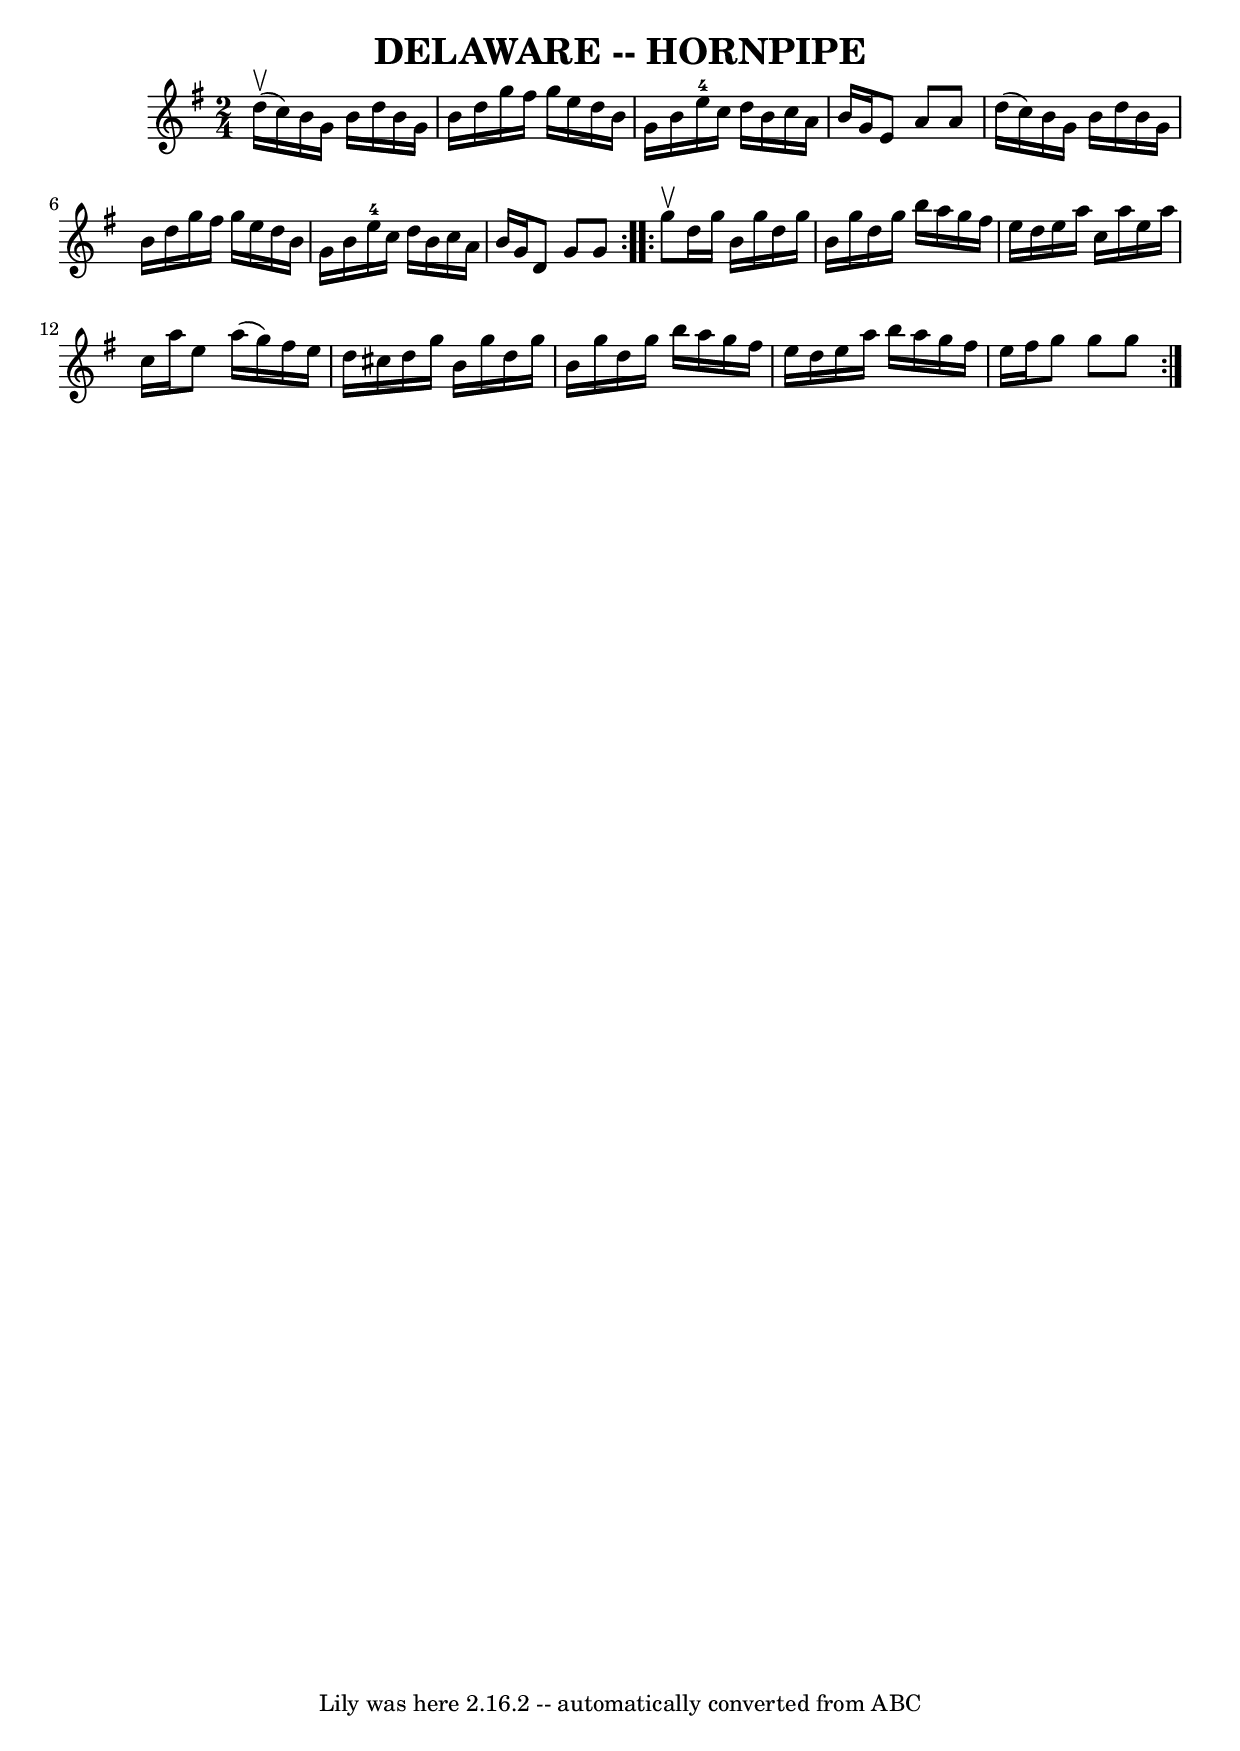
\version "2.16.2"
\include "Mammoth.ily"
\header {
  %% book = "Ryan's Mammoth Collection of Fiddle Tunes"
  crossRefNumber = "1"
  footnotes = ""
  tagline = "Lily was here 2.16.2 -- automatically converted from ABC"
  title = "DELAWARE -- HORNPIPE"

}
voicedefault =  {



  \repeat volta 2 {

    \time 2/4 
    \key g \major
 d''16 (^\upbow c''16)   |
    b'16    
    g'16 b'16 d''16 b'16 g'16 b'16 d''16    |
    g''16    
    fis''16 g''16 e''16 d''16 b'16 g'16 b'16    |
    
    e''16-4 c''16 d''16 b'16 c''16 a'16 b'16 g'16    
    |
    e'8 a'8 a'8 d''16 (c''16)   |
    b'16 g'16 
    b'16 d''16 b'16 g'16 b'16 d''16    |
    g''16    
    fis''16 g''16 e''16 d''16 b'16 g'16 b'16    |
    
    e''16-4 c''16 d''16 b'16 c''16 a'16 b'16 g'16    
    |
    d'8 g'8 g'8    
  }     
  \repeat volta 2 {
    g''8^\upbow   
    |
    d''16 g''16 b'16 g''16 d''16 g''16 b'16 g''16   
    |
    d''16 g''16 b''16 a''16 g''16 fis''16 e''16    
    d''16    |
    e''16 a''16 c''16 a''16 e''16 a''16 c''16 
    a''16    |
    e''8 a''16 (g''16) fis''16 e''16 d''16  
    cis''16    |
    d''16 g''16 b'16 g''16 d''16 g''16    
    b'16 g''16    |
    d''16 g''16 b''16 a''16 g''16    
    fis''16 e''16 d''16    |
    e''16 a''16 b''16 a''16    
    g''16 fis''16 e''16 fis''16    |
    g''8 g''8 g''8    
  }   

}

\score{
  <<

    \context Staff="default"
    {
      \voicedefault 
      
    }

  >>
  \layout {
    
  }
  \midi {
  }

}
